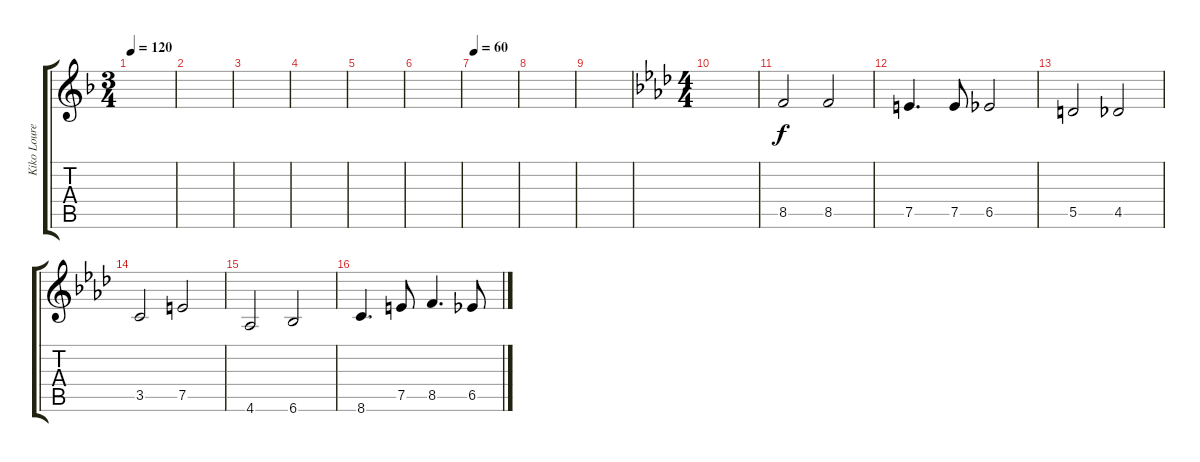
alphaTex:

\track ("Kiko Loureiro/Rafael Bittencourt" "Kiko Loure") {instrument distortionguitar}
\staff {score tabs}
\tuning (E4 B3 G3 D3 A2 E2) {hide}
\ts (3 4)
\tempo 120
\clef g2
\ks f
|
|
|
|
|
|
\tempo 60
|
|
|
\ts (4 4)
\ks ab
|
8.5.2 8.5.2 |
7.5.4{d} 7.5.8 6.5.2 |
5.5.2 4.5.2 |
3.5.2 7.5.2 |
4.6.2 6.6.2 |
8.6.4{d} 7.5.8 8.5.4{d} 6.5.8
